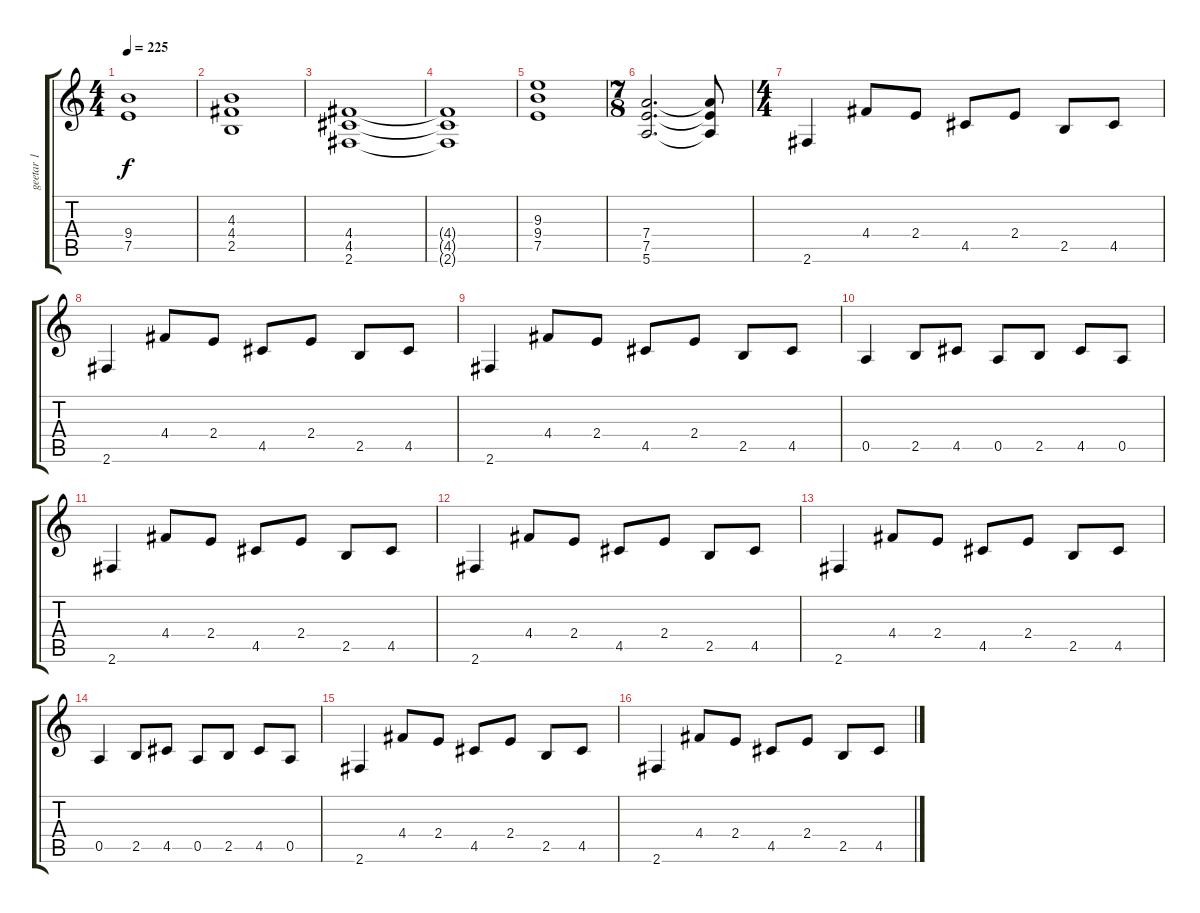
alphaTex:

\track ("geetar 1" "geetar 1") {instrument distortionguitar}
\staff {score tabs}
\tuning (E4 B3 G3 D3 A2 E2) {hide}
\ts (4 4)
\tempo 225
\clef g2
\ks c
(9.4{t} 7.5{t}).1{dy f} |
(4.3 4.4 2.5).1 |
(4.4 4.5 2.6).1 |
(4.4{t} 4.5{t} 2.6{t}).1 |
(9.3 9.4 7.5).1 |
\ts (7 8)
(7.4 7.5 5.6).2{d} (7.4{t} 7.5{t} 5.6{t}).8 |
\ts (4 4)
2.6.4 4.4.8 2.4.8 4.5.8 2.4.8 2.5.8 4.5.8 |
2.6.4 4.4.8 2.4.8 4.5.8 2.4.8 2.5.8 4.5.8 |
2.6.4 4.4.8 2.4.8 4.5.8 2.4.8 2.5.8 4.5.8 |
0.5.4 2.5.8 4.5.8 0.5.8 2.5.8 4.5.8 0.5.8 |
2.6.4 4.4.8 2.4.8 4.5.8 2.4.8 2.5.8 4.5.8 |
2.6.4 4.4.8 2.4.8 4.5.8 2.4.8 2.5.8 4.5.8 |
2.6.4 4.4.8 2.4.8 4.5.8 2.4.8 2.5.8 4.5.8 |
0.5.4 2.5.8 4.5.8 0.5.8 2.5.8 4.5.8 0.5.8 |
2.6.4 4.4.8 2.4.8 4.5.8 2.4.8 2.5.8 4.5.8 |
2.6.4 4.4.8 2.4.8 4.5.8 2.4.8 2.5.8 4.5.8
